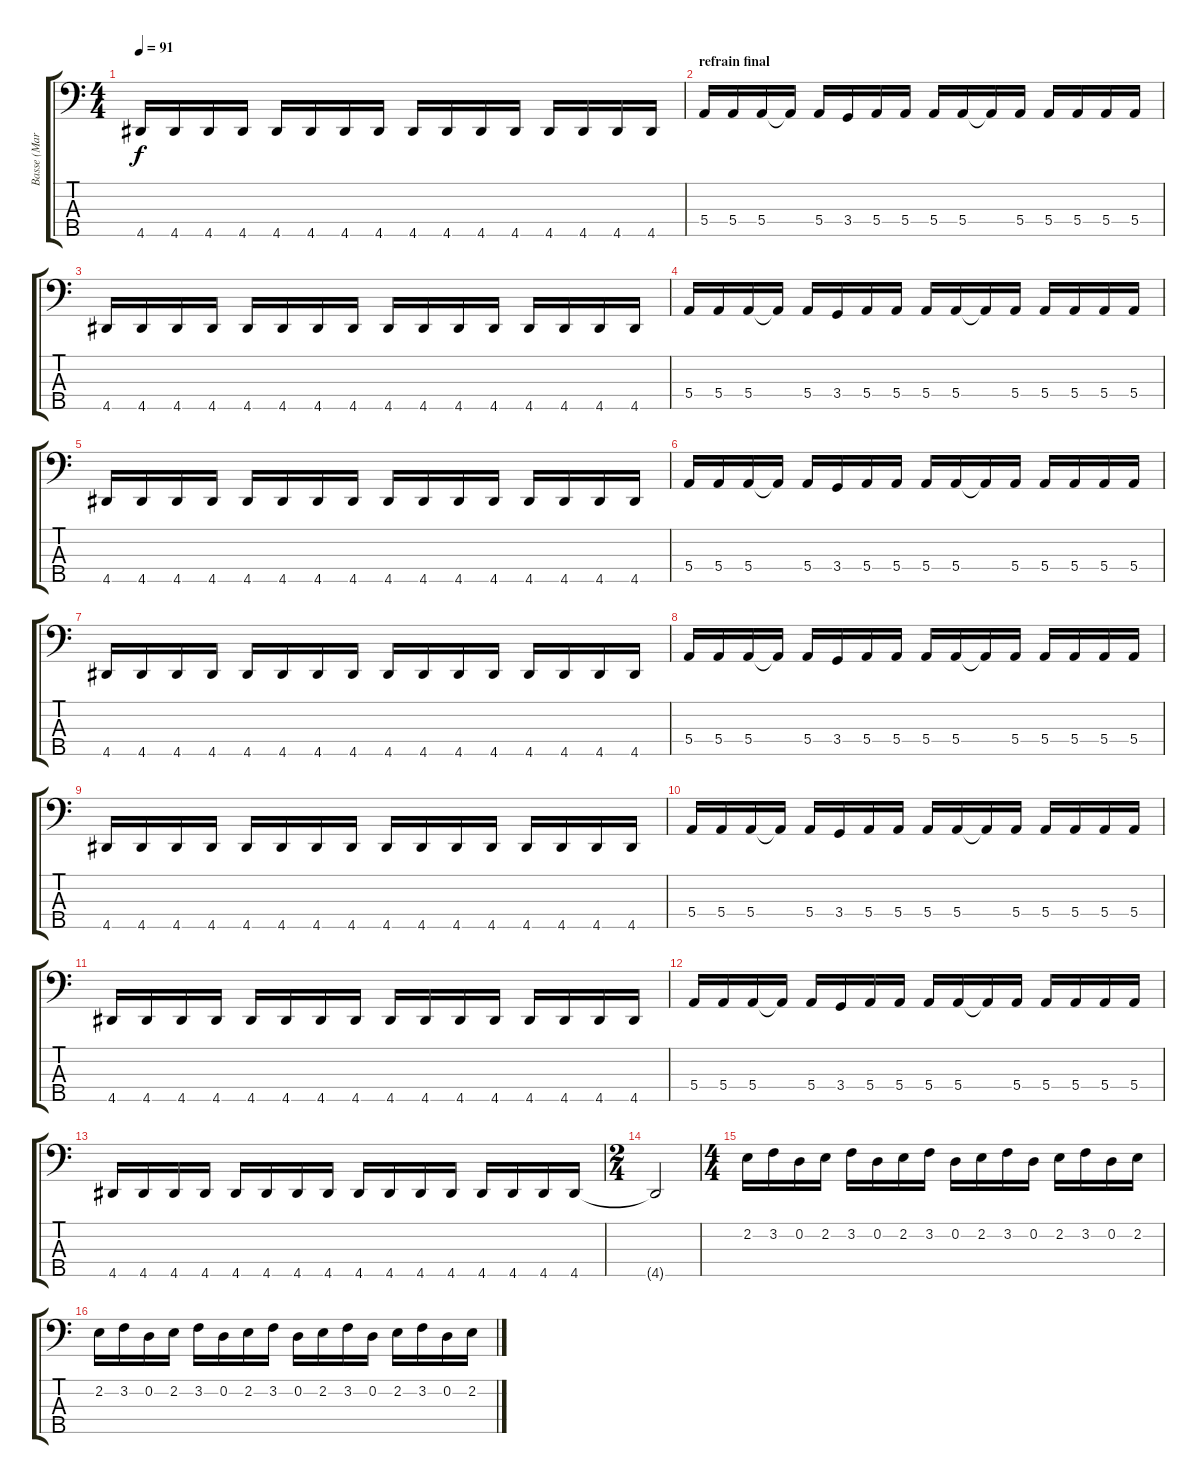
\track ("Basse (Marq)" "Basse (Mar") {instrument distortionguitar}
\staff {score tabs}
\tuning (G2 D2 A1 E1 B0) {hide}
\ts (4 4)
\tempo 91
\clef f4
\ks c
4.5.16{dy f} 4.5.16 4.5.16 4.5.16 4.5.16 4.5.16 4.5.16 4.5.16 4.5.16 4.5.16 4.5.16 4.5.16 4.5.16 4.5.16 4.5.16 4.5.16 |
\section ("" "refrain final")
5.4.16{instrument distortionguitar} 5.4.16 5.4.16 5.4{t}.16 5.4.16 3.4.16 5.4.16 5.4.16 5.4.16 5.4.16 5.4{t}.16 5.4.16 5.4.16 5.4.16 5.4.16 5.4.16 |
4.5.16 4.5.16 4.5.16 4.5.16 4.5.16 4.5.16 4.5.16 4.5.16 4.5.16 4.5.16 4.5.16 4.5.16 4.5.16 4.5.16 4.5.16 4.5.16 |
5.4.16 5.4.16 5.4.16 5.4{t}.16 5.4.16 3.4.16 5.4.16 5.4.16 5.4.16 5.4.16 5.4{t}.16 5.4.16 5.4.16 5.4.16 5.4.16 5.4.16 |
4.5.16 4.5.16 4.5.16 4.5.16 4.5.16 4.5.16 4.5.16 4.5.16 4.5.16 4.5.16 4.5.16 4.5.16 4.5.16 4.5.16 4.5.16 4.5.16 |
5.4.16{instrument distortionguitar} 5.4.16 5.4.16 5.4{t}.16 5.4.16 3.4.16 5.4.16 5.4.16 5.4.16 5.4.16 5.4{t}.16 5.4.16 5.4.16 5.4.16 5.4.16 5.4.16 |
4.5.16 4.5.16 4.5.16 4.5.16 4.5.16 4.5.16 4.5.16 4.5.16 4.5.16 4.5.16 4.5.16 4.5.16 4.5.16 4.5.16 4.5.16 4.5.16 |
5.4.16 5.4.16 5.4.16 5.4{t}.16 5.4.16 3.4.16 5.4.16 5.4.16 5.4.16 5.4.16 5.4{t}.16 5.4.16 5.4.16 5.4.16 5.4.16 5.4.16 |
4.5.16 4.5.16 4.5.16 4.5.16 4.5.16 4.5.16 4.5.16 4.5.16 4.5.16 4.5.16 4.5.16 4.5.16 4.5.16 4.5.16 4.5.16 4.5.16 |
5.4.16{instrument distortionguitar} 5.4.16 5.4.16 5.4{t}.16 5.4.16 3.4.16 5.4.16 5.4.16 5.4.16 5.4.16 5.4{t}.16 5.4.16 5.4.16 5.4.16 5.4.16 5.4.16 |
4.5.16 4.5.16 4.5.16 4.5.16 4.5.16 4.5.16 4.5.16 4.5.16 4.5.16 4.5.16 4.5.16 4.5.16 4.5.16 4.5.16 4.5.16 4.5.16 |
5.4.16 5.4.16 5.4.16 5.4{t}.16 5.4.16 3.4.16 5.4.16 5.4.16 5.4.16 5.4.16 5.4{t}.16 5.4.16 5.4.16 5.4.16 5.4.16 5.4.16 |
4.5.16 4.5.16 4.5.16 4.5.16 4.5.16 4.5.16 4.5.16 4.5.16 4.5.16 4.5.16 4.5.16 4.5.16 4.5.16 4.5.16 4.5.16 4.5.16 |
\ts (2 4)
4.5{t}.2 |
\ts (4 4)
2.2.16 3.2.16 0.2.16 2.2.16 3.2.16 0.2.16 2.2.16 3.2.16 0.2.16 2.2.16 3.2.16 0.2.16 2.2.16 3.2.16 0.2.16 2.2.16 |
2.2.16 3.2.16 0.2.16 2.2.16 3.2.16 0.2.16 2.2.16 3.2.16 0.2.16 2.2.16 3.2.16 0.2.16 2.2.16 3.2.16 0.2.16 2.2.16
